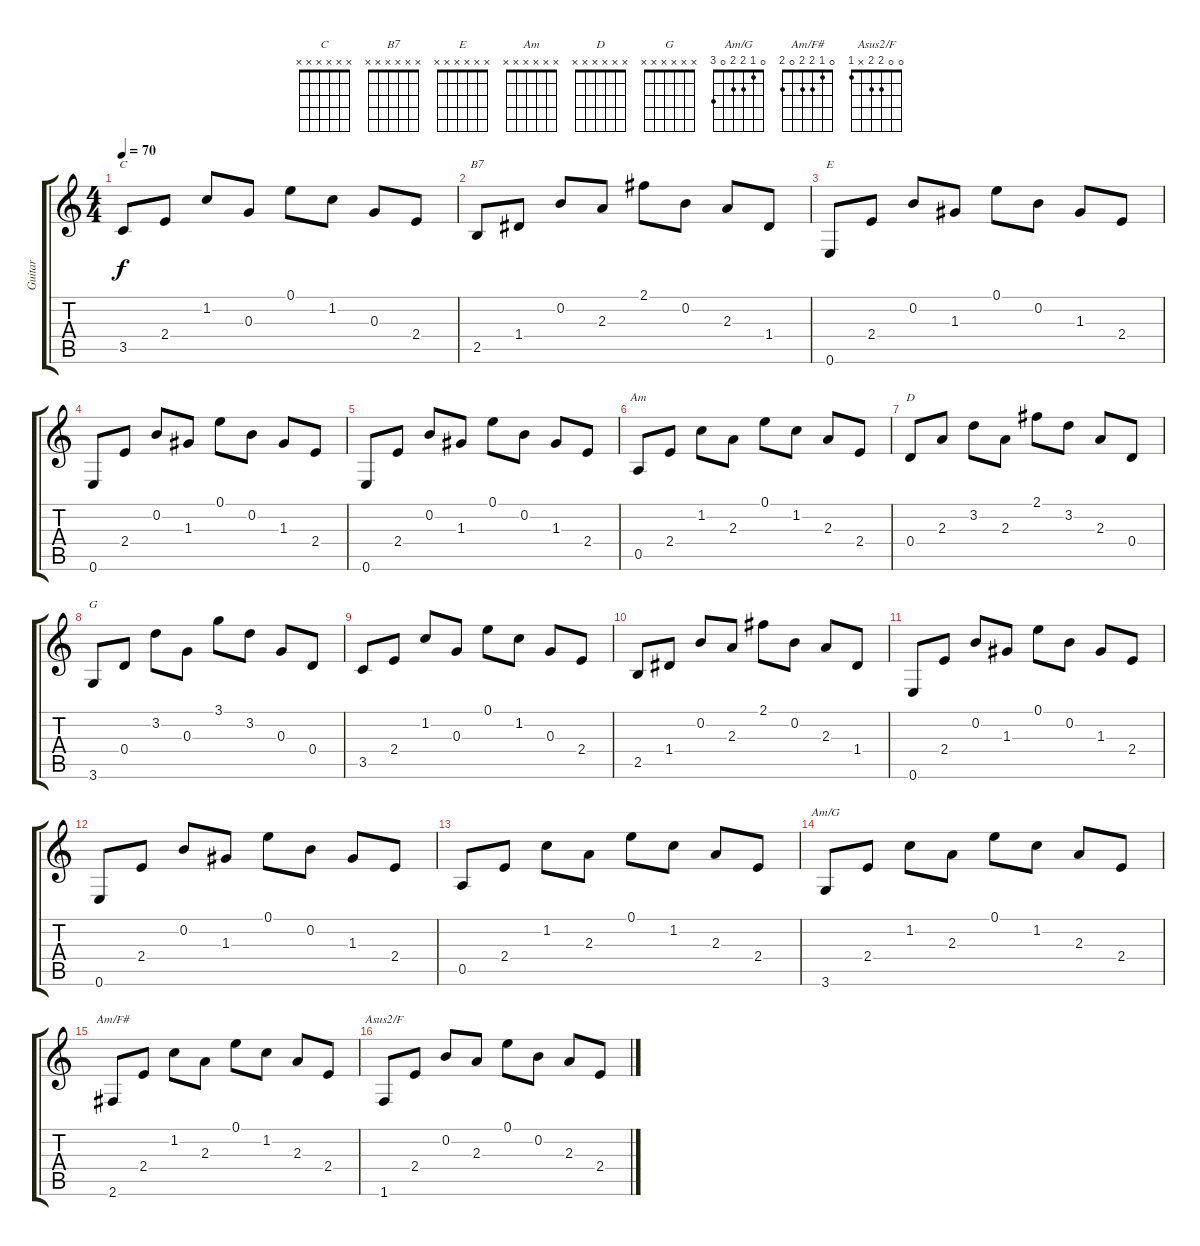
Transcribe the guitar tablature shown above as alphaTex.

\track ("Guitar" "Guitar") {instrument acousticguitarnylon}
\staff {score tabs}
\tuning (E4 B3 G3 D3 A2 E2) {hide}
\chord ("C" x x x x x x) {firstfret 0}
\chord ("B7" x x x x x x) {firstfret 0}
\chord ("E" x x x x x x) {firstfret 0}
\chord ("Am" x x x x x x) {firstfret 0}
\chord ("D" x x x x x x) {firstfret 0}
\chord ("G" x x x x x x) {firstfret 0}
\chord ("Am/G" 0 1 2 2 0 3)
\chord ("Am/F#" 0 1 2 2 0 2)
\chord ("Asus2/F" 0 0 2 2 x 1)
\ts (4 4)
\tempo 70
\clef g2
\ks c
3.5.8{ch "C" dy f} 2.4.8 1.2.8 0.3.8 0.1.8 1.2.8 0.3.8 2.4.8 |
2.5.8{ch "B7"} 1.4.8 0.2.8 2.3.8 2.1.8 0.2.8 2.3.8 1.4.8 |
0.6.8{ch "E"} 2.4.8 0.2.8 1.3.8 0.1.8 0.2.8 1.3.8 2.4.8 |
0.6.8 2.4.8 0.2.8 1.3.8 0.1.8 0.2.8 1.3.8 2.4.8 |
0.6.8 2.4.8 0.2.8 1.3.8 0.1.8 0.2.8 1.3.8 2.4.8 |
0.5.8{ch "Am"} 2.4.8 1.2.8 2.3.8 0.1.8 1.2.8 2.3.8 2.4.8 |
0.4.8{ch "D"} 2.3.8 3.2.8 2.3.8 2.1.8 3.2.8 2.3.8 0.4.8 |
3.6.8{ch "G"} 0.4.8 3.2.8 0.3.8 3.1.8 3.2.8 0.3.8 0.4.8 |
3.5.8 2.4.8 1.2.8 0.3.8 0.1.8 1.2.8 0.3.8 2.4.8 |
2.5.8 1.4.8 0.2.8 2.3.8 2.1.8 0.2.8 2.3.8 1.4.8 |
0.6.8 2.4.8 0.2.8 1.3.8 0.1.8 0.2.8 1.3.8 2.4.8 |
0.6.8 2.4.8 0.2.8 1.3.8 0.1.8 0.2.8 1.3.8 2.4.8 |
0.5.8 2.4.8 1.2.8 2.3.8 0.1.8 1.2.8 2.3.8 2.4.8 |
3.6.8{ch "Am/G"} 2.4.8 1.2.8 2.3.8 0.1.8 1.2.8 2.3.8 2.4.8 |
2.6.8{ch "Am/F#"} 2.4.8 1.2.8 2.3.8 0.1.8 1.2.8 2.3.8 2.4.8 |
1.6.8{ch "Asus2/F"} 2.4.8 0.2.8 2.3.8 0.1.8 0.2.8 2.3.8 2.4.8
